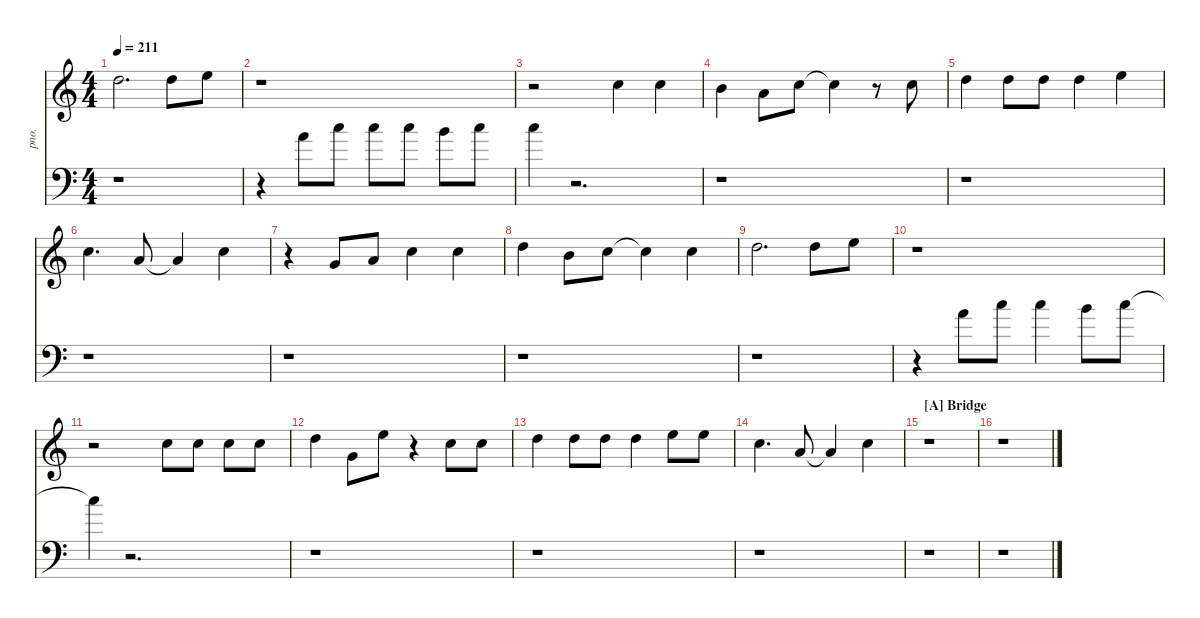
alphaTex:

\defaultSystemsLayout 4
\hideDynamics
\bracketExtendMode nobrackets
\track ("Vocal" "pno.") {instrument acousticgrandpiano}
\staff {score}
\tuning (E4 B3 G3 D3 A2 E2)
\ts (4 4)
\tempo 211
\clef g2
\ks c
10.1.2{d dy ff} 10.1.8 12.1.8 |
r.1 |
r.2 8.1.4 8.1.4 |
7.1.4 5.1.8{dy f} 8.1.8{dy ff} 8.1{t}.4 r.8 8.1.8 |
10.1.4 10.1.8 10.1.8 10.1.4 12.1.4 |
8.1.4{d} 5.1.8 5.1{t}.4 8.1.4 |
r.4 3.1.8 5.1.8 8.1.4 8.1.4 |
10.1.4 7.1.8 8.1.8 8.1{t}.4 8.1.4 |
10.1.2{d} 10.1.8 12.1.8 |
r.1 |
r.2 8.1.8 8.1.8 8.1.8 8.1.8 |
10.1.4 8.2.8{dy f} 12.1.8{dy ff} r.4 8.1.8 8.1.8 |
10.1.4 10.1.8 10.1.8 10.1.4 12.1.8 12.1.8 |
8.1.4{d} 5.1.8 5.1{t}.4 8.1.4 |
\section ("A" "Bridge")
r.1 |
r.1
\staff {score}
\tuning (G2 D2 A1 E1 B0)
\clef f4
\ottava regular
\simile none
\ks c
r.1{dy f} |
r.4 26.1.8 29.1.8{dy ff} 29.1.8 29.1.8 28.1.8 29.1.8 |
29.1.4 r.2{d} |
r.1 |
r.1 |
r.1 |
r.1 |
r.1 |
r.1 |
r.4 26.1.8{dy f} 29.1.8{dy ff} 29.1.4 28.1.8 29.1.8 |
29.1{t}.4 r.2{d} |
r.1 |
r.1 |
r.1 |
r.1 |
r.1
